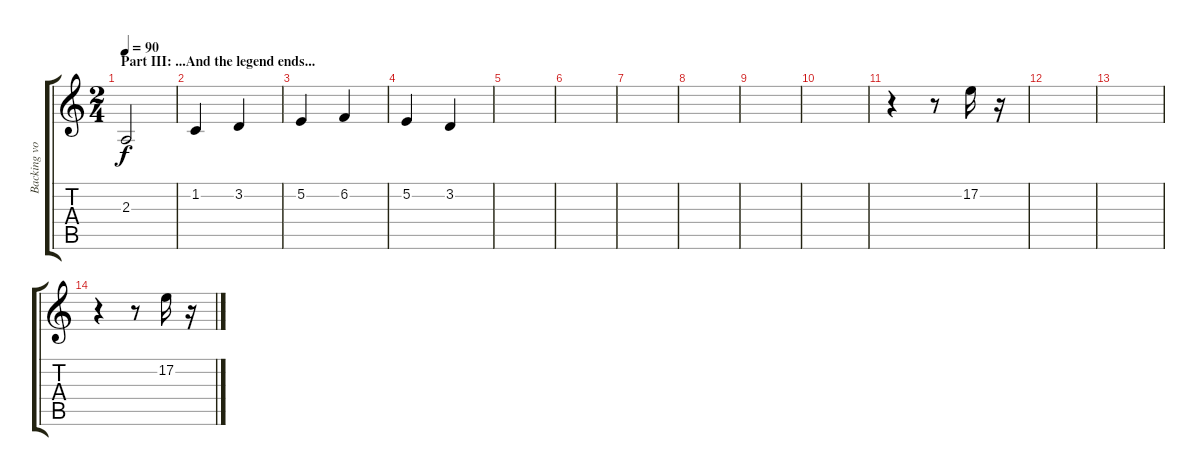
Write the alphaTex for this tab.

\track ("Backing vocals + effects" "Backing vo") {instrument choiraahs}
\staff {score tabs}
\tuning (E4 B3 G3 D3 A2 E2) {hide}
\ts (2 4)
\section ("" "Part III: ...And the legend ends...")
\tempo 90
\clef g2
\ks c
2.3.2{dy f} |
1.2.4 3.2.4 |
5.2.4 6.2.4 |
5.2.4 3.2.4 |
|
|
|
|
|
|
r.4 r.8 17.2.16{volume 16 instrument tubularbells} r.16 |
|
|
r.4 r.8 17.2.16{volume 16 instrument tubularbells} r.16
